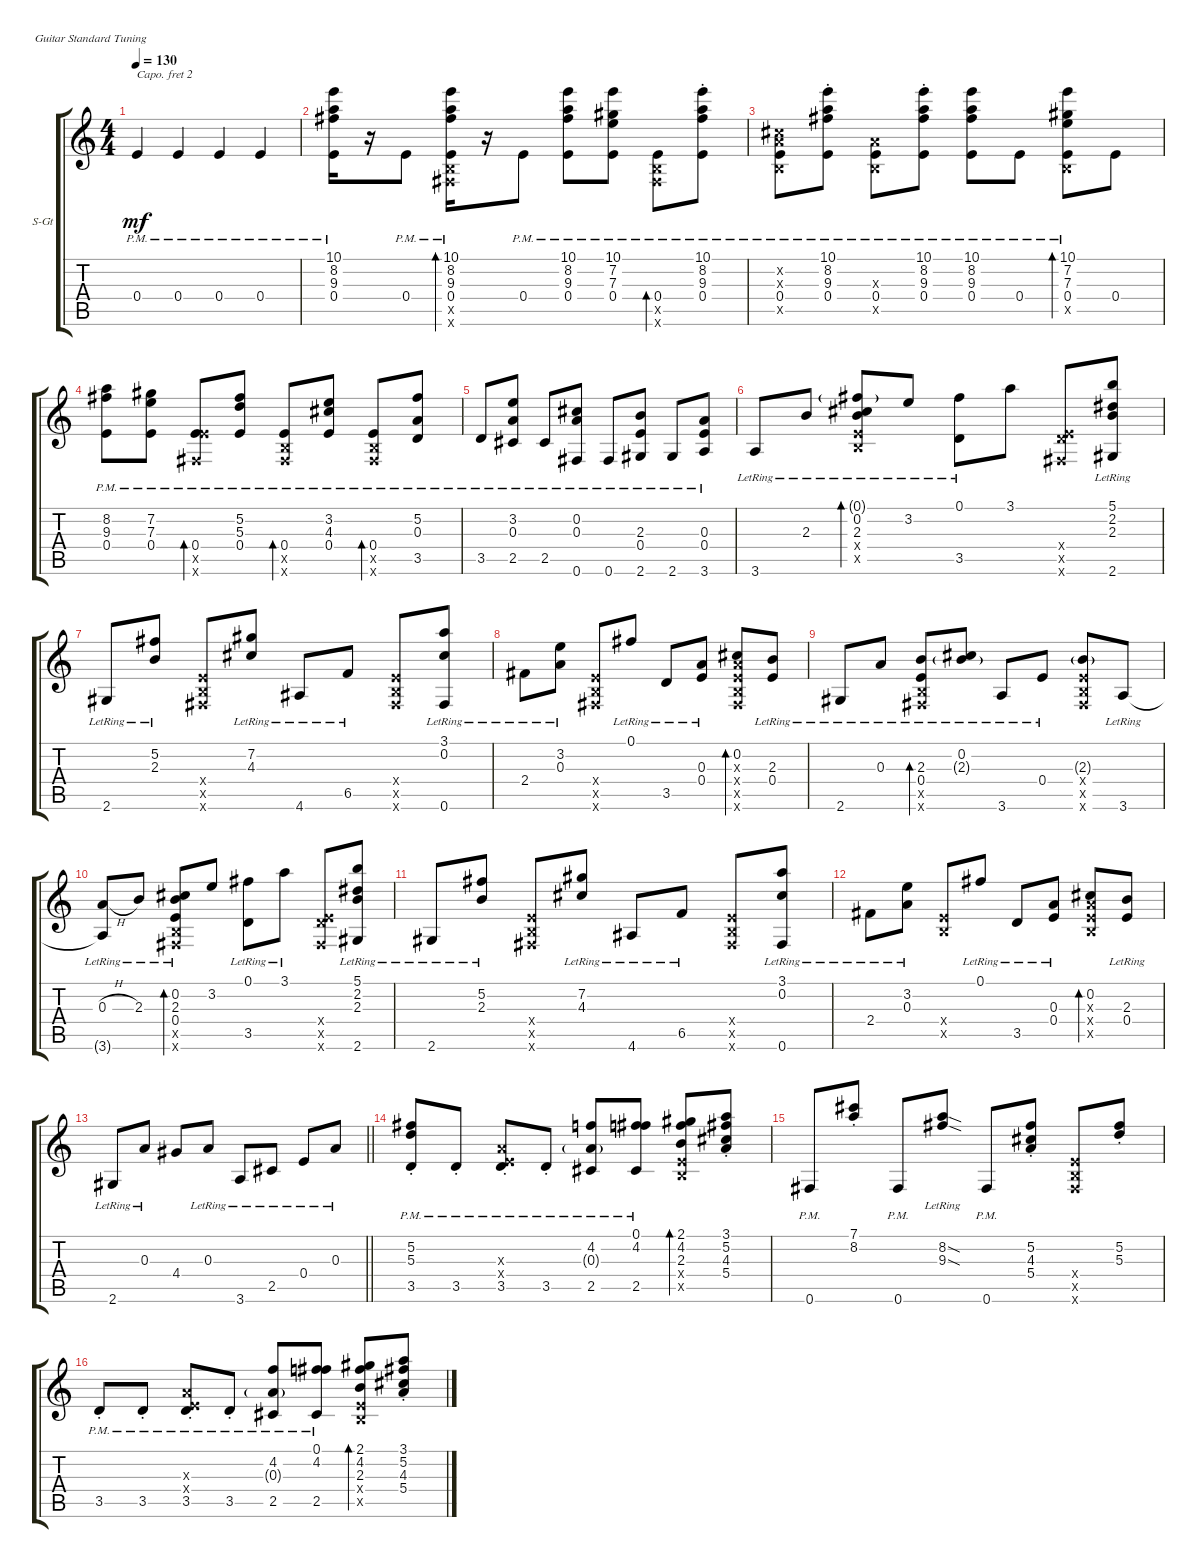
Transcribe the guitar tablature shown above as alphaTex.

\bracketExtendMode groupsimilarinstruments
\firstSystemTrackNameOrientation horizontal
\otherSystemsTrackNameOrientation horizontal
\track ("Steel Guitar" "S-Gt") {instrument acousticguitarsteel}
\staff {score tabs}
\capo 2
\tuning (E4 B3 G3 D3 A2 E2)
\ts (4 4)
\beaming (8 2 2 2 2)
\tempo 130
\clef g2
\ks c
0.4{pm}.4{dy mf instrument acousticguitarsteel} 0.4{pm}.4 0.4{pm}.4 0.4{pm}.4 |
(10.1 8.2 9.3 0.4{pm}).16 r.16 0.4{pm}.8 (10.1 8.2 9.3 0.4{pm} 0.5{x} 0.6{x}).16{bd 51} r.16 0.4{pm}.8 (10.1 8.2 9.3 0.4{pm}).8 (10.1 7.2 7.3 0.4{pm}).8 (0.4{pm} 0.5{x} 0.6{x}).8{bd 51} (10.1{st} 8.2{st} 9.3{st} 0.4{pm}).8 |
(0.4{pm} 0.3{x} 0.2{x} 0.5{x}).8 (10.1{st} 8.2{st} 9.3{st} 0.4{pm}).8 (0.3{x} 0.4{pm} 0.5{x}).8 (0.4{pm st} 10.1{st} 8.2{st} 9.3{st}).8 (10.1 8.2 9.3 0.4{pm}).8 0.4{pm}.8 (10.1 7.2 7.3 0.4{pm} 0.5{x}).8{bd 51} 0.4.8 |
(8.2 9.3 0.4{pm}).8 (7.2 7.3 0.4{pm}).8 (0.4{pm} 5.5{pm x} 0.6{x}).8{bd 51} (5.2 5.3 0.4{pm}).8 (0.4{pm} 0.5{x} 0.6{x}).8{bd 51} (3.2 4.3 0.4{pm}).8 (0.4{pm} 0.5{x} 0.6{x}).8{bd 51} (5.2 0.3 3.5{pm}).8 |
3.5{pm}.8 (3.2 0.3 2.5{pm}).8 2.5{pm}.8 (0.2 0.3 0.6{pm}).8 0.6{pm}.8 (2.3 0.4 2.6{pm}).8 2.6{pm}.8 (0.4 3.6{pm} 0.3).8 |
3.6{lr}.8 2.3{lr}.8 (0.2{lr} 0.4{x} 0.1{g lr} 2.3 0.5{x}).8{bd 74} 3.2{lr}.8 (0.1{lr} 3.5{lr}).8 3.1.8 (0.4{x} 3.5{x} 0.6{x}).8 (5.1 2.2{lr} 2.3{lr} 2.6{lr}).8 |
2.6{lr}.8 (5.2{lr} 2.3{lr}).8 (0.4{x} 0.5{x} 0.6{x}).8 (7.2{lr} 4.3{lr}).8 4.6{lr}.8 6.5{lr}.8 (0.4{x} 0.5{x} 0.6{x}).8 (3.1 0.2{lr} 0.6{lr}).8 |
2.4{lr}.8 (3.2{lr} 0.3{lr}).8 (0.4{x} 0.5{x} 0.6{x}).8 0.1{lr}.8 3.5{lr}.8 (0.3{lr} 0.4{lr}).8 (0.2 0.5{x} 0.6{x} 0.3{x} 0.4{x}).8{bd 73} (2.3{lr} 0.4{lr}).8 |
2.6{lr}.8 0.3{lr}.8 (2.3{lr} 0.5{x} 0.6{x} 0.4{lr}).8{bd 53} (0.2{lr} 2.3{g lr}).8 3.6{lr}.8 0.4{lr}.8 (0.4{x} 0.5{x} 0.6{x} 2.3{g}).8 3.6{lr}.8 |
(3.6{t} 0.3{h lr}).8 2.3{lr}.8 (0.2{lr} 0.4{lr} 0.5{x} 0.6{x} 2.3).8{bd 51} 3.2.8 (0.1{lr} 3.5{lr}).8 3.1{lr}.8 (0.4{x} 3.5{x} 0.6{x}).8 (5.1 2.2{lr} 2.6{lr} 2.3{lr}).8 |
2.6{lr}.8 (5.2{lr} 2.3{lr}).8 (0.4{x} 0.5{x} 0.6{x}).8 (7.2{lr} 4.3{lr}).8 4.6{lr}.8 6.5{lr}.8 (0.4{x} 0.5{x} 0.6{x}).8 (3.1{lr} 0.2{lr} 0.6{lr}).8 |
2.4{lr}.8 (3.2{lr} 0.3{lr}).8 (0.4{x} 0.5{x}).8 0.1{lr}.8 3.5{lr}.8 (0.3{lr} 0.4{lr}).8 (0.2 0.5{x} 0.3{x} 0.4{x}).8{bd 73} (2.3{lr} 0.4{lr}).8 |
\barLineRight lightlight
2.6{lr}.8 0.3{lr}.8 4.4.8 0.3{lr}.8 3.6{lr}.8 2.5{lr}.8 0.4{lr}.8 0.3{lr}.8 |
(5.2{st} 3.5{pm st} 5.3{st}).8 3.5{pm st}.8 (0.3{x} 0.4{x} 3.5{pm st}).8 3.5{pm st}.8 (4.2 2.5{pm} 0.3{g}).8 (0.1 2.5{pm} 4.2).8 (2.1 0.4{x} 0.5{x} 4.2 2.3).8{bd 51} (3.1{st} 5.2{st} 5.4{st} 4.3{st}).8 |
0.6{pm}.8 (7.1{st} 8.2{st}).8 0.6{pm}.8 (8.2{sod lr} 9.3{sod lr}).8 0.6{pm}.8 (5.2{st} 4.3{st} 5.4{st}).8 (0.4{x} 0.5{x} 0.6{x}).8 (5.2{st} 5.3{st}).8 |
3.5{pm st}.8 3.5{pm st}.8 (0.3{x} 0.4{x} 3.5{pm st}).8 3.5{pm st}.8 (4.2 2.5{pm} 0.3{g}).8 (0.1 2.5{pm} 4.2).8 (2.1 0.4{x} 0.5{x} 4.2 2.3).8{bd 51} (3.1{st} 5.2{st} 5.4{st} 4.3{st}).8
